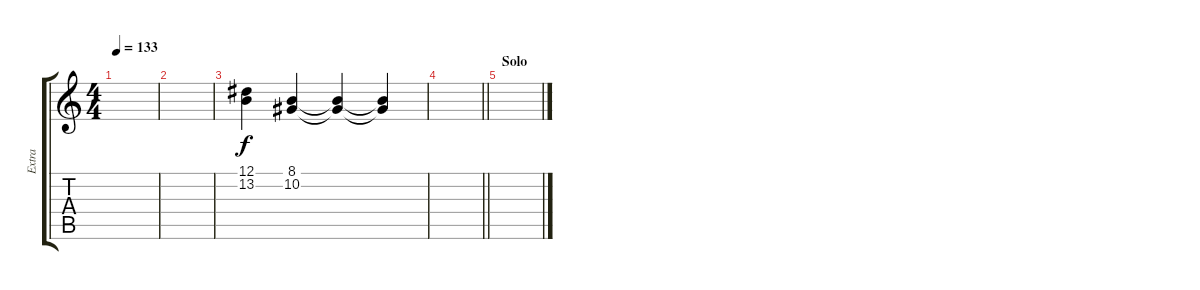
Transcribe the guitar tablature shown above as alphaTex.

\track ("Extra" "Extra") {instrument stringensemble1}
\staff {score tabs}
\tuning (Eb4 Bb3 Gb3 Db3 Ab2 Eb2) {hide}
\ts (4 4)
\tempo 133
\clef g2
\ks c
|
|
(12.1 13.2).4 (8.1 10.2).4 (8.1{t} 10.2{t}).4 (8.1{t} 10.2{t}).4 |
\barLineRight lightlight
|
\section ("" "Solo")
